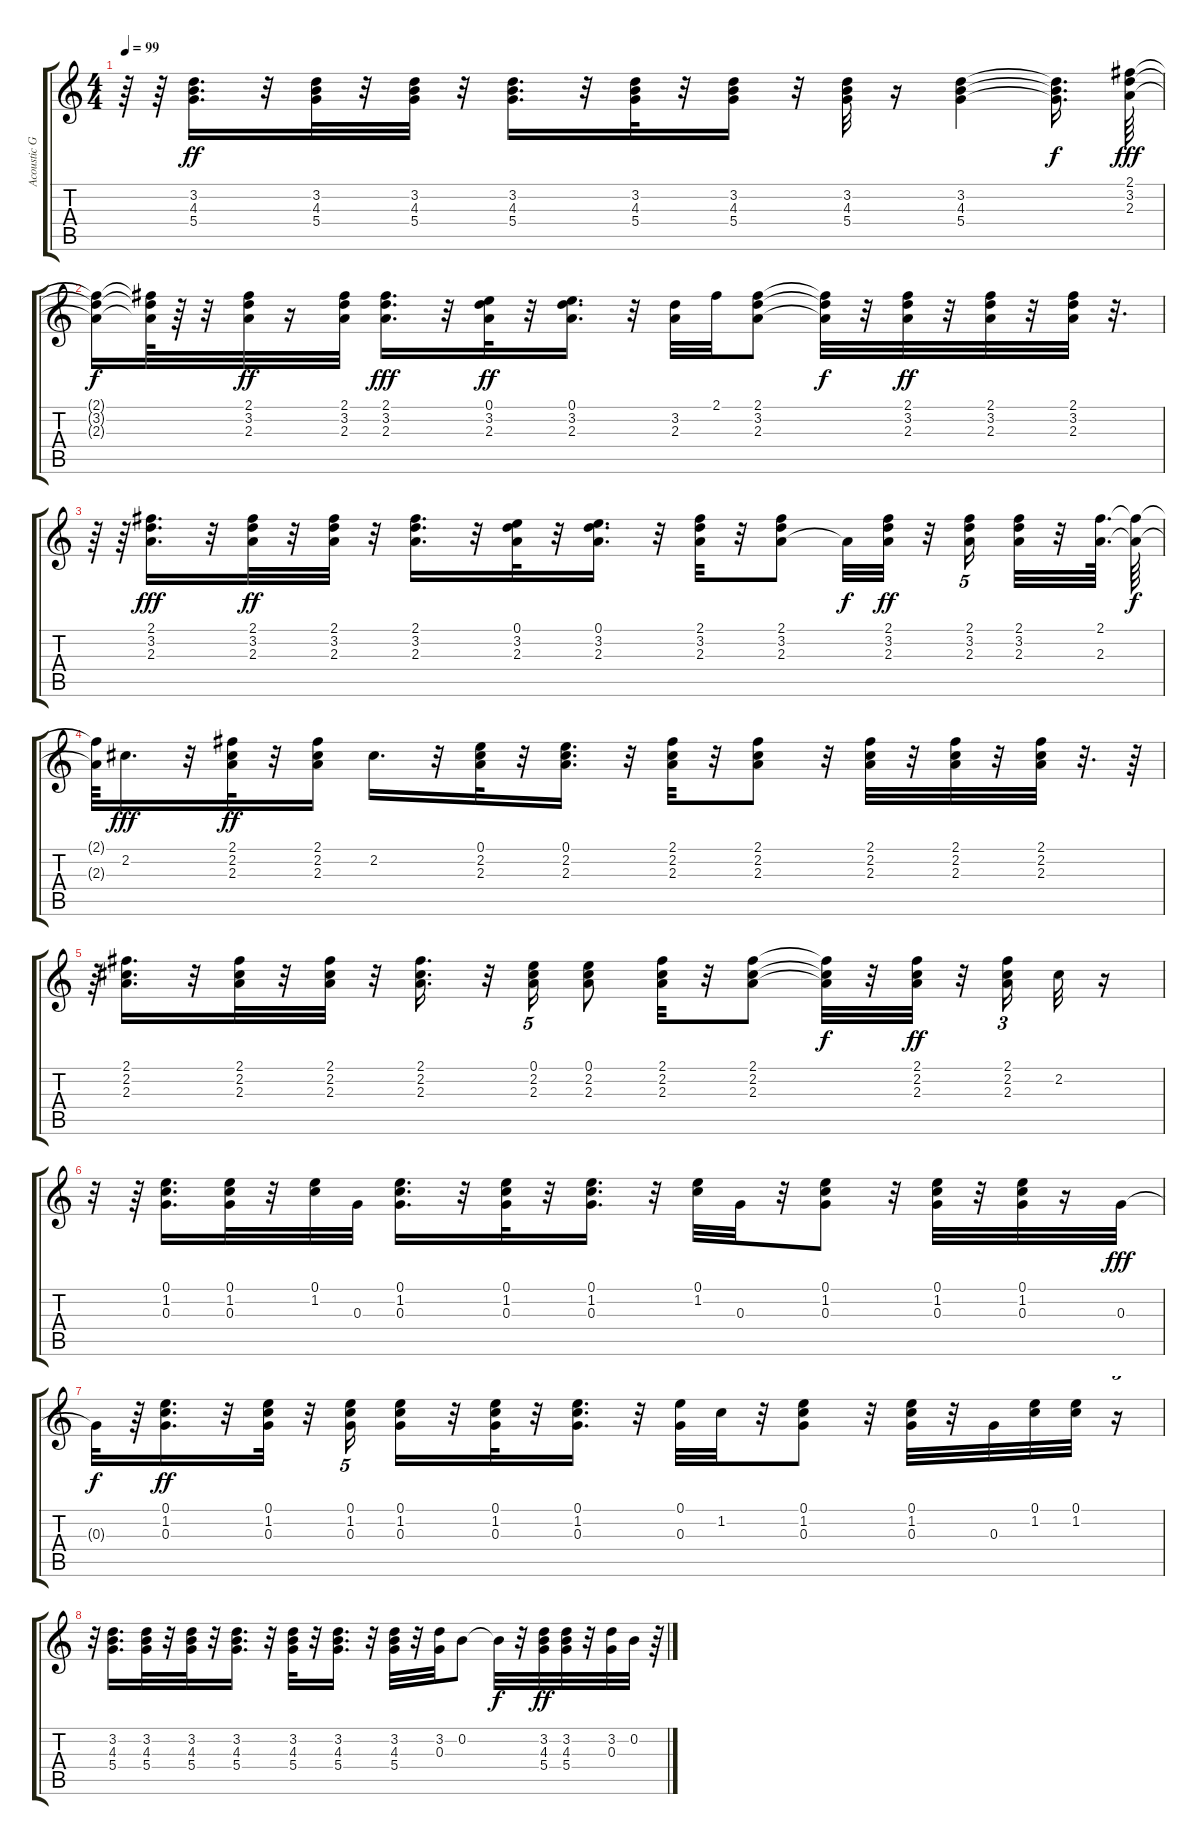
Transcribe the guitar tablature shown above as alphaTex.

\track ("Acoustic Guitar" "Acoustic G") {instrument acousticguitarsteel}
\staff {score tabs}
\tuning (E4 B3 G3 D3 A2 E2) {hide}
\ts (4 4)
\tempo 99
\clef g2
\ks c
r.64{dy ff} r.64 (3.2 4.3 5.4).16{d} r.32 (3.2 4.3 5.4).32 r.32 (3.2 4.3 5.4).32 r.32 (3.2 4.3 5.4).16{d} r.32 (3.2 4.3 5.4).32 r.32 (3.2 4.3 5.4).16 r.32 (3.2 4.3 5.4).32 r.16 (3.2 4.3 5.4).4 (3.2{t} 4.3{t} 5.4{t}).16{d dy f} (2.1 3.2 2.3).64{dy fff} |
(2.1{t} 3.2{t} 2.3{t}).16{dy f} (2.1{t} 3.2{t} 2.3{t}).64 r.64 r.32 (2.1 3.2 2.3).32{dy ff} r.16 (2.1 3.2 2.3).32 (2.1 3.2 2.3).16{d dy fff} r.32 (0.1 3.2 2.3).32{dy ff} r.32 (0.1 3.2 2.3).16{d} r.32 (3.2 2.3).32 2.1.32 (2.1 3.2 2.3).8 (2.1{t} 3.2{t} 2.3{t}).32{dy f} r.32 (2.1 3.2 2.3).32{dy ff} r.32 (2.1 3.2 2.3).32 r.32 (2.1 3.2 2.3).32 r.32{d} |
r.64 r.64 (2.1 3.2 2.3).16{d dy fff} r.32 (2.1 3.2 2.3).32{dy ff} r.32 (2.1 3.2 2.3).32 r.32 (2.1 3.2 2.3).16{d} r.32 (0.1 3.2 2.3).32 r.32 (0.1 3.2 2.3).16{d} r.32 (2.1 3.2 2.3).32 r.32 (2.1 3.2 2.3).8 2.3{t}.32{dy f} (2.1 3.2 2.3).32{dy ff} r.32 (2.1 3.2 2.3).16{tu (5 4)} (2.1 3.2 2.3).32 r.32 (2.1 2.3).64{d} (2.1{t} 2.3{t}).64{dy f} |
(2.1{t} 2.3{t}).64 2.2.16{d dy fff} r.32 (2.1 2.2 2.3).32{dy ff} r.32 (2.1 2.2 2.3).16 2.2.16{d} r.32 (0.1 2.2 2.3).32 r.32 (0.1 2.2 2.3).16{d} r.32 (2.1 2.2 2.3).32 r.32 (2.1 2.2 2.3).8 r.32 (2.1 2.2 2.3).32 r.32 (2.1 2.2 2.3).32 r.32 (2.1 2.2 2.3).32 r.32{d} r.64 |
r.64 (2.1 2.2 2.3).16{d} r.32 (2.1 2.2 2.3).32 r.32 (2.1 2.2 2.3).32 r.32 (2.1 2.2 2.3).16{d} r.32 (0.1 2.2 2.3).16{tu (5 4)} (0.1 2.2 2.3).8 (2.1 2.2 2.3).32 r.32 (2.1 2.2 2.3).8 (2.1{t} 2.2{t} 2.3{t}).32{dy f} r.32 (2.1 2.2 2.3).32{dy ff} r.32 (2.1 2.2 2.3).16{tu (3 2)} 2.2.32 r.16 |
r.32 r.64 (0.1 1.2 0.3).16{d} (0.1 1.2 0.3).32 r.32 (0.1 1.2).32 0.3.32 (0.1 1.2 0.3).16{d} r.32 (0.1 1.2 0.3).32 r.32 (0.1 1.2 0.3).16{d} r.32 (0.1 1.2).32 0.3.32 r.32 (0.1 1.2 0.3).8 r.32 (0.1 1.2 0.3).32 r.32 (0.1 1.2 0.3).32 r.16 0.3.32{dy fff} |
0.3{t}.32{dy f} r.64 (0.1 1.2 0.3).16{d dy ff} r.32 (0.1 1.2 0.3).32 r.32 (0.1 1.2 0.3).16{tu (5 4)} (0.1 1.2 0.3).16 r.32 (0.1 1.2 0.3).32 r.32 (0.1 1.2 0.3).16{d} r.32 (0.1 0.3).32 1.2.32 r.32 (0.1 1.2 0.3).8 r.32 (0.1 1.2 0.3).32 r.32 0.3.32 (0.1 1.2).32 (0.1 1.2).32 r.16{tu (3 2)} |
r.32{tu (3 2)} (3.2 4.3 5.4).16{d} (3.2 4.3 5.4).32 r.32 (3.2 4.3 5.4).32 r.32 (3.2 4.3 5.4).16{d} r.32 (3.2 4.3 5.4).32 r.32 (3.2 4.3 5.4).16{d} r.32 (3.2 4.3 5.4).32 r.32 (3.2 0.3).32 0.2.8 0.2{t}.32{dy f} r.32 (3.2 4.3 5.4).32{dy ff} (3.2 4.3 5.4).32 r.32 (3.2 0.3).32 0.2.32 r.64{tu (3 2)}
